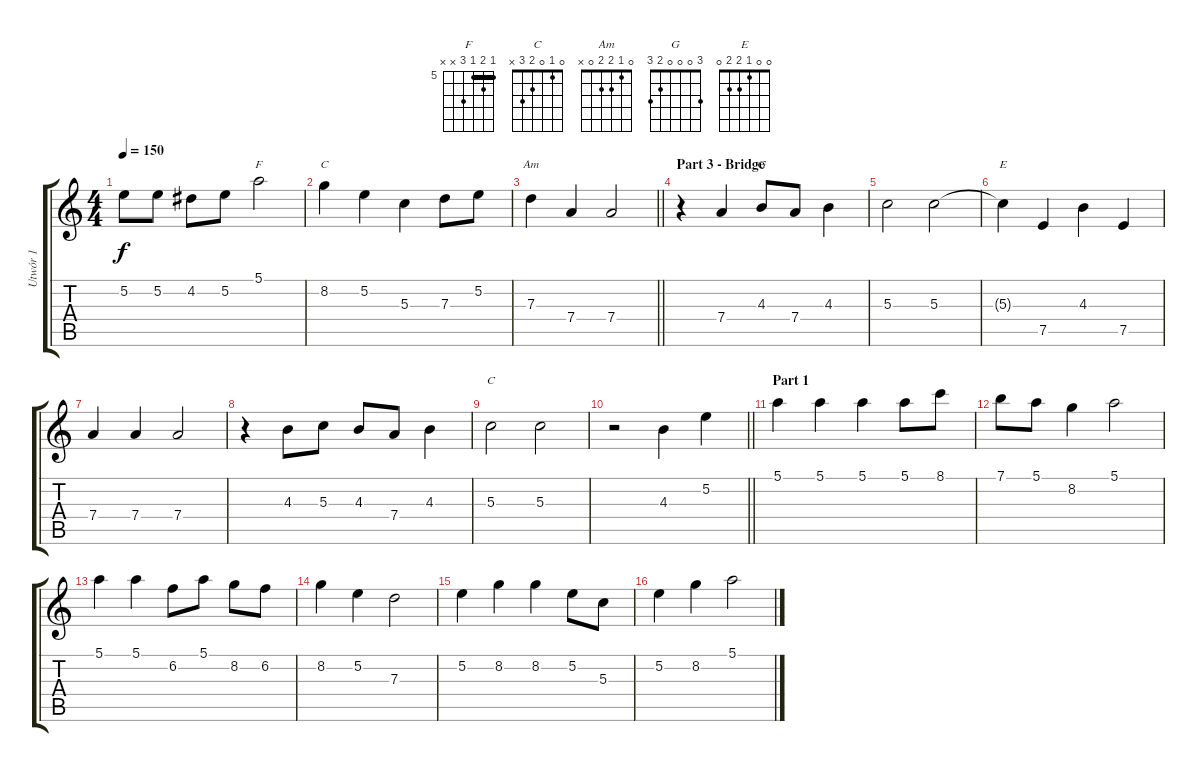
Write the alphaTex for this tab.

\track ("Utwór 1" "Utwór 1") {instrument acousticguitarnylon}
\staff {score tabs}
\tuning (E4 B3 G3 D3 A2 E2) {hide}
\chord ("F" 5 6 5 7 x x) {firstfret 5 barre 5}
\chord ("C" 3 5 5 5 x x)
\chord ("Am" 0 1 2 2 0 x)
\chord ("G" 3 0 0 0 2 3)
\chord ("E" 0 0 1 2 2 0)
\chord ("C" 0 1 0 2 3 x)
\ts (4 4)
\tempo 150
\clef g2
\ks c
5.2.8{dy f} 5.2.8 4.2.8 5.2.8 5.1.2{ch "F"} |
8.2.4{ch "C"} 5.2.4 5.3.4 7.3.8 5.2.8 |
\barLineRight lightlight
7.3.4{ch "Am"} 7.4.4 7.4.2 |
\section ("" "Part 3 - Bridge")
r.4 7.4.4 4.3.8{ch "G"} 7.4.8 4.3.4 |
5.3.2 5.3.2 |
5.3{t}.4{ch "E"} 7.5.4 4.3.4 7.5.4 |
7.4.4 7.4.4 7.4.2 |
r.4 4.3.8 5.3.8 4.3.8 7.4.8 4.3.4 |
5.3.2{ch "C"} 5.3.2 |
\barLineRight lightlight
r.2 4.3.4 5.2.4 |
\section ("" "Part 1")
5.1.4 5.1.4 5.1.4 5.1.8 8.1.8 |
7.1.8 5.1.8 8.2.4 5.1.2 |
5.1.4 5.1.4 6.2.8 5.1.8 8.2.8 6.2.8 |
8.2.4 5.2.4 7.3.2 |
5.2.4 8.2.4 8.2.4 5.2.8 5.3.8 |
5.2.4 8.2.4 5.1.2
